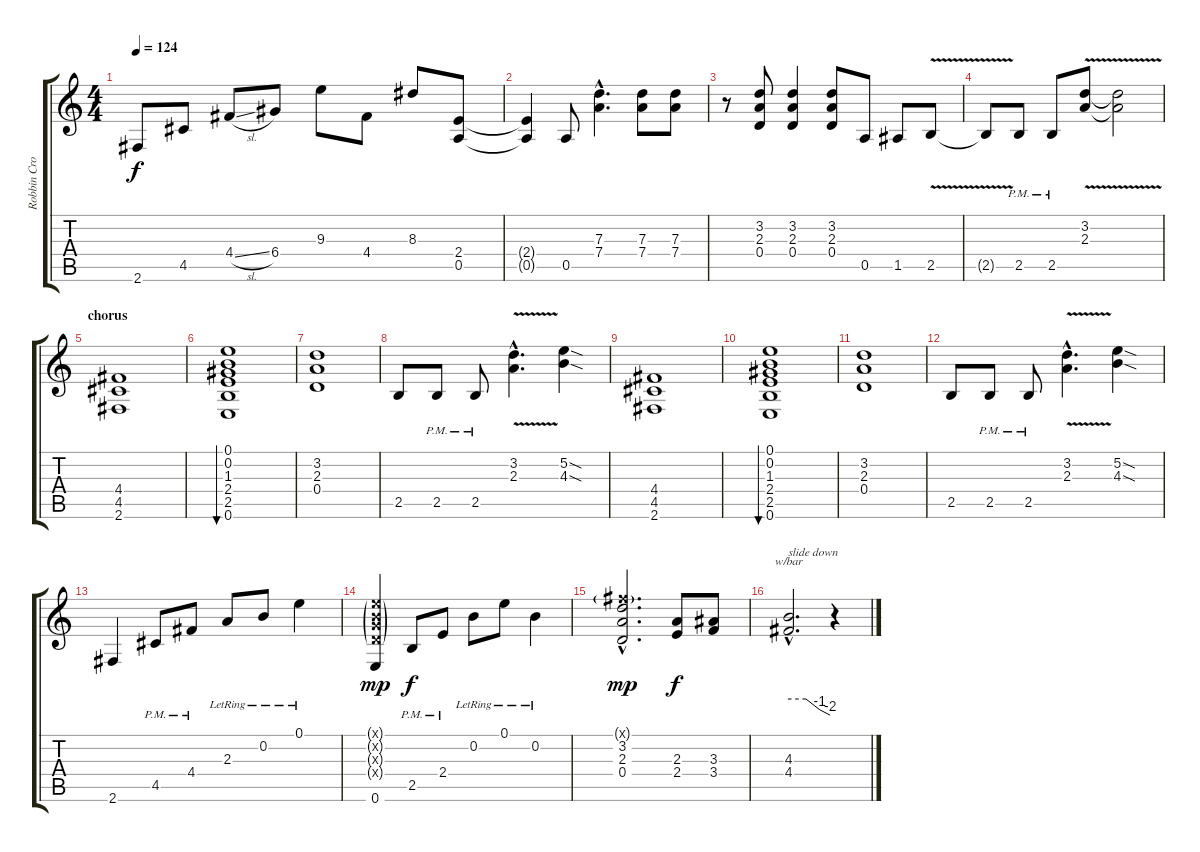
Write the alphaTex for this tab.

\track ("Robbin Crosby" "Robbin Cro") {instrument overdrivenguitar}
\staff {score tabs}
\tuning (E4 B3 G3 D3 A2 E2) {hide}
\ts (4 4)
\tempo 124
\clef g2
\ks c
2.6.8{dy f} 4.5.8 4.4{sl}.8 6.4.8 9.3.8 4.4.8 8.3.8 (2.4 0.5).8 |
(2.4{t} 0.5{t}).4 0.5.8 (7.3{hac} 7.4{hac}).4{d} (7.3 7.4).8 (7.3 7.4).8 |
r.8 (3.2 2.3 0.4).8 (3.2 2.3 0.4).4 (3.2 2.3 0.4).8 0.5.8 1.5.8 2.5{v}.8 |
2.5{t}.8 2.5{pm}.8 2.5{pm}.8 (3.2{v} 2.3{v}).8 (3.2{t} 2.3{t}).2 |
\section ("" "chorus")
(4.4 4.5 2.6).1 |
(0.1 0.2 1.3 2.4 2.5 0.6).1{bu 30} |
(3.2 2.3 0.4).1 |
2.5.8 2.5{pm}.8 2.5{pm}.8 (3.2{v hac} 2.3{v hac}).4{d} (5.2{sod} 4.3{sod}).4 |
(4.4 4.5 2.6).1 |
(0.1 0.2 1.3 2.4 2.5 0.6).1{bu 30} |
(3.2 2.3 0.4).1 |
2.5.8 2.5{pm}.8 2.5{pm}.8 (3.2{v hac} 2.3{v hac}).4{d} (5.2{sod} 4.3{sod}).4 |
2.6.4 4.5{pm}.8 4.4{pm}.8 2.3{lr}.8 0.2{lr}.8 0.1{lr}.4 |
(0.1{g x} 0.2{g x} 0.3{g x} 0.4{g x} 0.6).4{dy mp} 2.5{pm}.8{dy f} 2.4{pm}.8 0.2{lr}.8 0.1{lr}.8 0.2{lr}.4 |
(2.1{g hac x} 3.2{hac} 2.3{hac} 0.4{hac}).2{d dy mp} (2.3 2.4).8{dy f} (3.3 3.4).8 |
(4.3{hac} 4.4{hac}).2{d tbe (custom default 0 0 25 0 45 -4 60 -8) txt "slide down"} r.4
